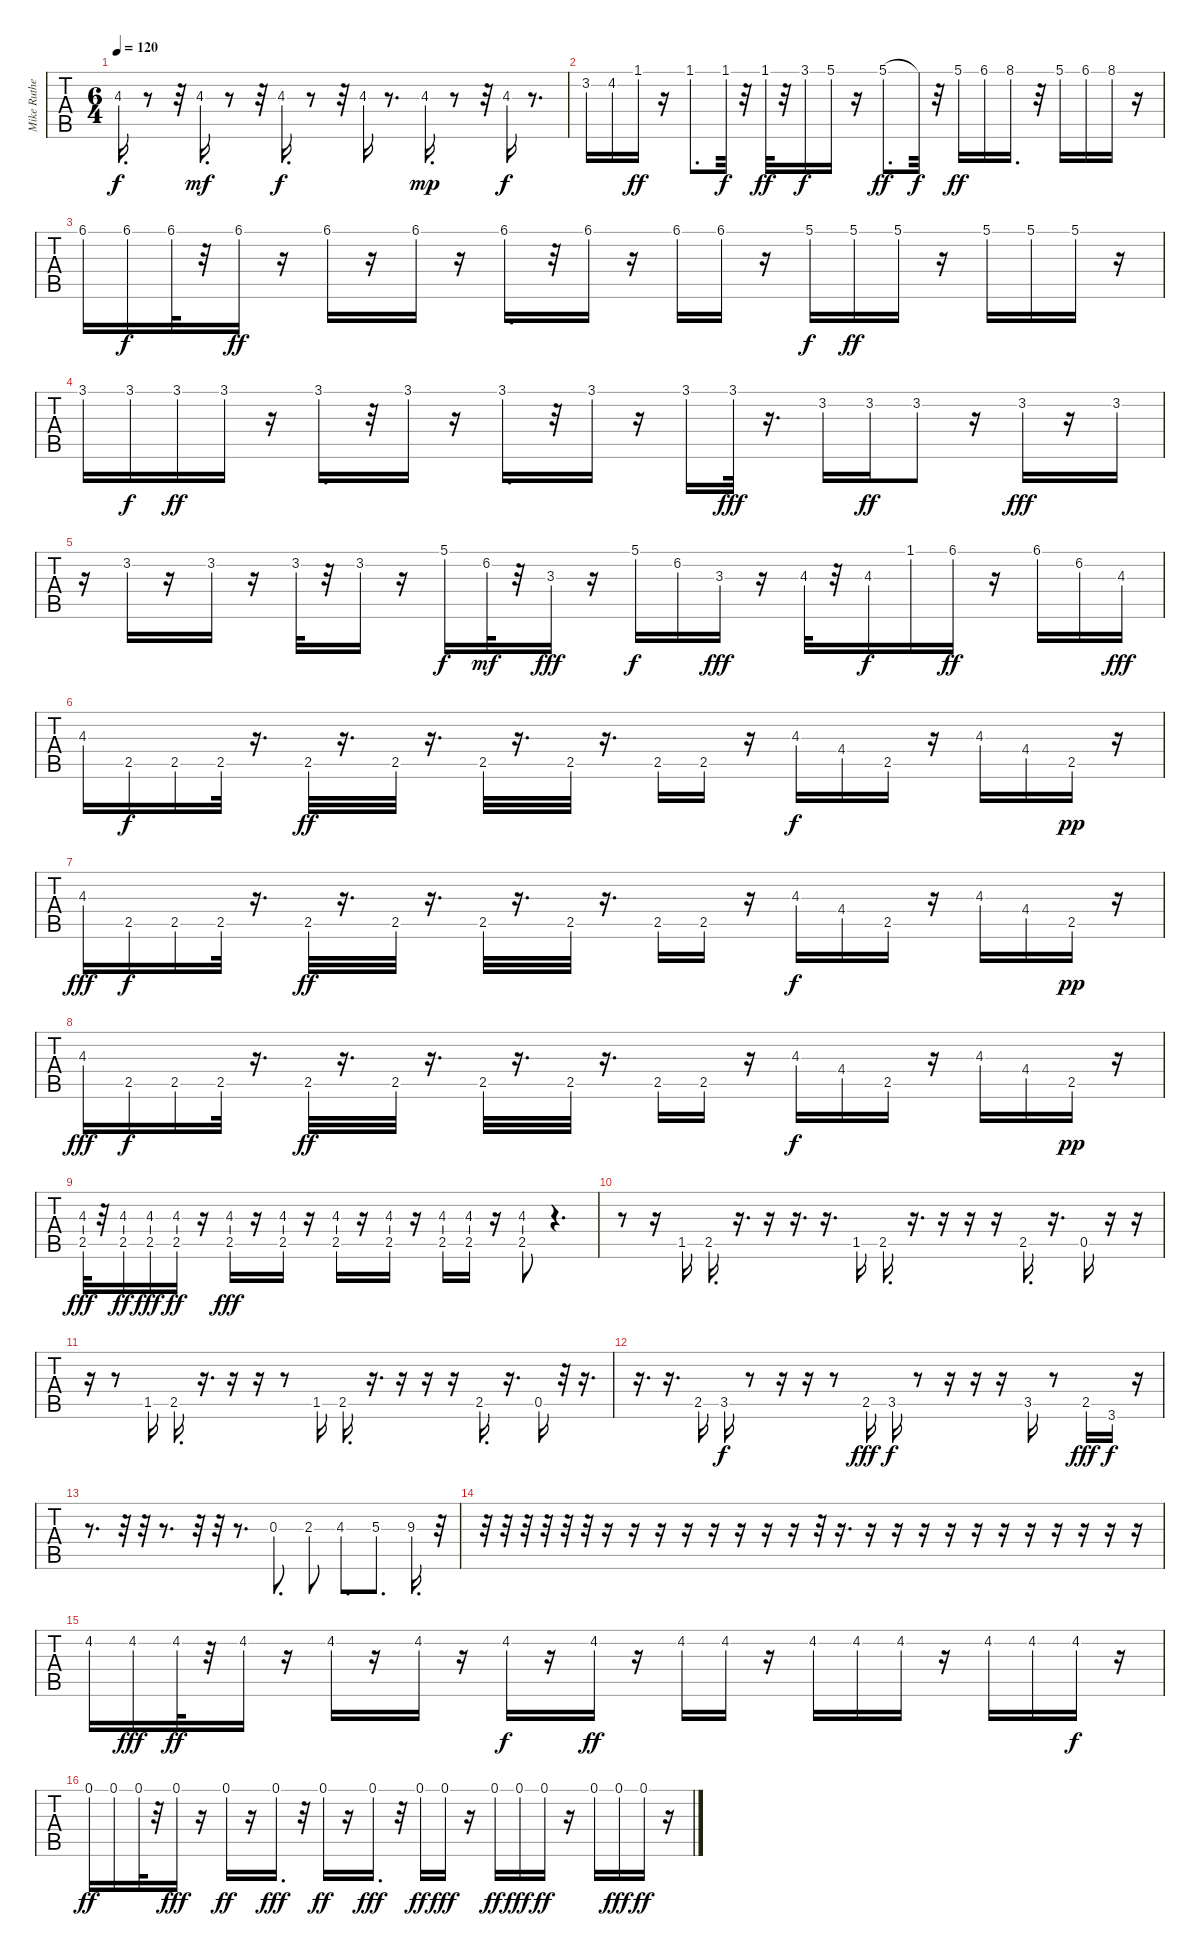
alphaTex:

\track ("Mike Rutherford" "Mike Ruthe") {solo instrument electricbasspick}
\staff {tabs}
\tuning (C3 G2 D2 A1 E1 B0) {hide}
\ts (6 4)
\tempo 120
\clef f4
\ks c
4.3.16{d dy f} r.8 r.32 4.3.16{d dy mf} r.8 r.32 4.3.16{d dy f} r.8 r.32 4.3.16 r.8{d} 4.3.16{d dy mp} r.8 r.32 4.3.16{dy f} r.8{d} |
3.2.16 4.2.16 1.1.16{dy ff} r.16 1.1.8{d} 1.1.32{dy f} r.32 1.1.32{dy ff} r.32 3.1.16{dy f} 5.1.16 r.16 5.1.8{d dy ff} 5.1{t}.32{dy f} r.32 5.1.16{dy ff} 6.1.16 8.1.16{d} r.32 5.1.16 6.1.16 8.1.16 r.16 |
6.1.16 6.1.16{dy f} 6.1.32 r.32 6.1.16{dy ff} r.16 6.1.16 r.16 6.1.16 r.16 6.1.16{d} r.32 6.1.16 r.16 6.1.16 6.1.16 r.16 5.1.16{dy f} 5.1.16{dy ff} 5.1.16 r.16 5.1.16 5.1.16 5.1.16 r.16 |
3.1.16 3.1.16{dy f} 3.1.16{dy ff} 3.1.16 r.16 3.1.16{d} r.32 3.1.16 r.16 3.1.16{d} r.32 3.1.16 r.16 3.1.16 3.1.32{dy fff} r.16{d} 3.2.16 3.2.16{dy ff} 3.2.8 r.16 3.2.16{dy fff} r.16 3.2.16 |
r.16 3.2.16 r.16 3.2.16 r.16 3.2.32 r.32 3.2.16 r.16 5.1.16{dy f} 6.2.32{dy mf} r.32 3.3.16{dy fff} r.16 5.1.16{dy f} 6.2.16 3.3.16{dy fff} r.16 4.3.32 r.32 4.3.16{dy f} 1.1.16 6.1.16{dy ff} r.16 6.1.16 6.2.16 4.3.16{dy fff} |
4.3.16 2.5.16{dy f} 2.5.16 2.5.32 r.16{d} 2.5.32{dy ff} r.16{d} 2.5.32 r.16{d} 2.5.32 r.16{d} 2.5.32 r.16{d} 2.5.16 2.5.16 r.16 4.3.16{dy f} 4.4.16 2.5.16 r.16 4.3.16 4.4.16 2.5.16{dy pp} r.16 |
4.3.16{dy fff} 2.5.16{dy f} 2.5.16 2.5.32 r.16{d} 2.5.32{dy ff} r.16{d} 2.5.32 r.16{d} 2.5.32 r.16{d} 2.5.32 r.16{d} 2.5.16 2.5.16 r.16 4.3.16{dy f} 4.4.16 2.5.16 r.16 4.3.16 4.4.16 2.5.16{dy pp} r.16 |
4.3.16{dy fff} 2.5.16{dy f} 2.5.16 2.5.32 r.16{d} 2.5.32{dy ff} r.16{d} 2.5.32 r.16{d} 2.5.32 r.16{d} 2.5.32 r.16{d} 2.5.16 2.5.16 r.16 4.3.16{dy f} 4.4.16 2.5.16 r.16 4.3.16 4.4.16 2.5.16{dy pp} r.16 |
(4.3 2.5).32{dy fff} r.32 (4.3 2.5).16{dy ff} (4.3 2.5).16{dy fff} (4.3 2.5).16{dy ff} r.16 (4.3 2.5).16{dy fff} r.16 (4.3 2.5).16 r.16 (4.3 2.5).16 r.16 (4.3 2.5).16 r.16 (4.3 2.5).16 (4.3 2.5).16 r.16 (4.3 2.5).8 r.4{d} |
r.8 r.16 1.5.16 2.5.16{d} r.16{d} r.16 r.16{d} r.16{d} 1.5.16 2.5.16{d} r.16{d} r.16 r.16 r.16 2.5.16{d} r.16{d} 0.5.16 r.16 r.16 |
r.16 r.8 1.5.16 2.5.16{d} r.16{d} r.16 r.16 r.8 1.5.16 2.5.16{d} r.16{d} r.16 r.16 r.16 2.5.16{d} r.16{d} 0.5.16 r.32 r.16{d} |
r.16{d} r.16{d} 2.5.16 3.5.16{dy f} r.8 r.16 r.16 r.8 2.5.16{dy fff} 3.5.16{dy f} r.8 r.16 r.16 r.16 3.5.16 r.8 2.5.16{dy fff} 3.6.16{dy f} r.16 |
r.8{d} r.32 r.32 r.8{d} r.32 r.32 r.8{d} 0.3.8{d} 2.3.8 4.3.8{d} 5.3.8{d} 9.3.16{d} r.32 |
r.32 r.32 r.32 r.32 r.32 r.32 r.16 r.16 r.16 r.16 r.16 r.16 r.16 r.16 r.32 r.16{d} r.16 r.16 r.16 r.16 r.16 r.16 r.16 r.16 r.16 r.16 r.16 |
4.2.16 4.2.16{dy fff} 4.2.32{dy ff} r.32 4.2.16 r.16 4.2.16 r.16 4.2.16 r.16 4.2.16{dy f} r.16 4.2.16{dy ff} r.16 4.2.16 4.2.16 r.16 4.2.16 4.2.16 4.2.16 r.16 4.2.16 4.2.16 4.2.16{dy f} r.16 |
0.1.16{dy ff} 0.1.16 0.1.32 r.32 0.1.16{dy fff} r.16 0.1.16{dy ff} r.16 0.1.16{d dy fff} r.32 0.1.16{dy ff} r.16 0.1.16{d dy fff} r.32 0.1.16{dy ff} 0.1.16{dy fff} r.16 0.1.16{dy ff} 0.1.16{dy fff} 0.1.16{dy ff} r.16 0.1.16 0.1.16{dy fff} 0.1.16{dy ff} r.16
